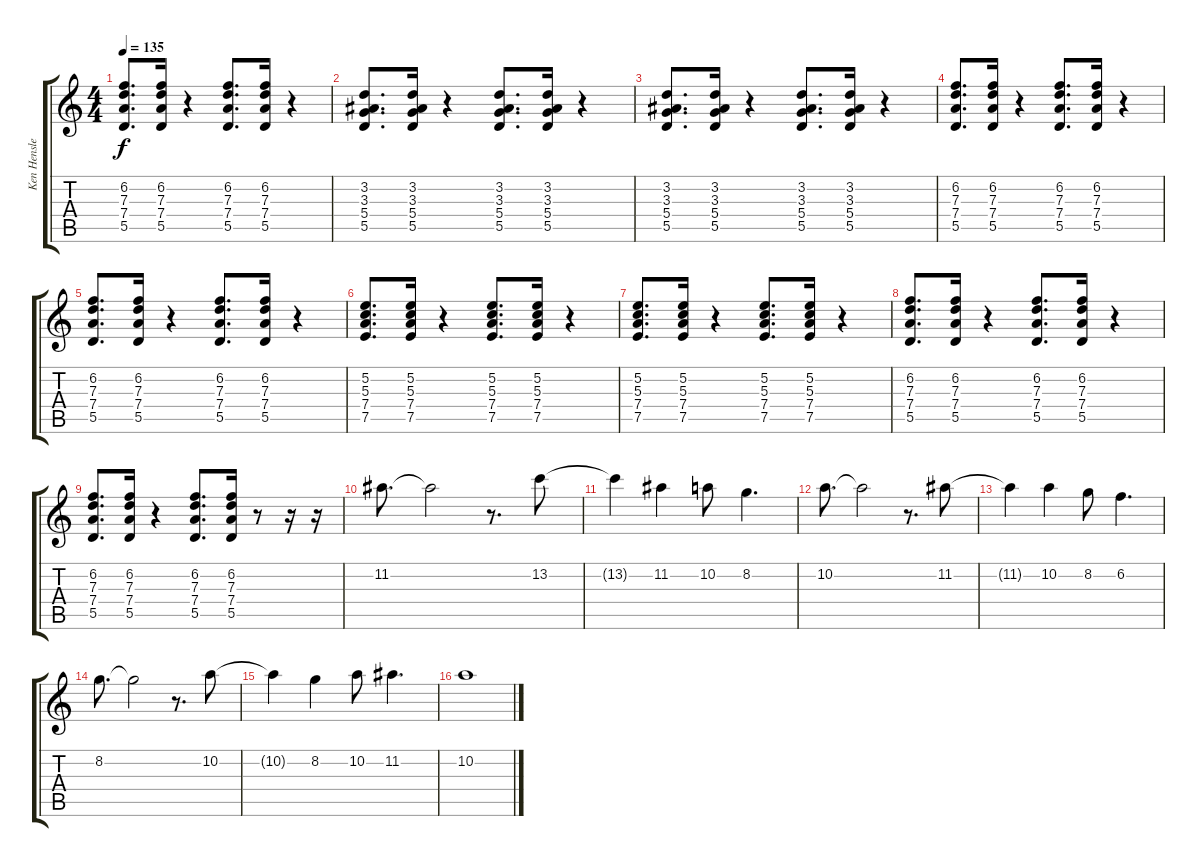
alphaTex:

\track ("Ken Hensley (guitar1)" "Ken Hensle") {instrument overdrivenguitar}
\staff {score tabs}
\tuning (E4 B3 G3 D3 A2 E2) {hide}
\ts (4 4)
\tempo 135
\clef g2
\ks c
(6.2 7.3 7.4 5.5).8{d dy f} (6.2 7.3 7.4 5.5).16 r.4 (6.2 7.3 7.4 5.5).8{d} (6.2 7.3 7.4 5.5).16 r.4 |
(3.2 3.3 5.4 5.5).8{d} (3.2 3.3 5.4 5.5).16 r.4 (3.2 3.3 5.4 5.5).8{d} (3.2 3.3 5.4 5.5).16 r.4 |
(3.2 3.3 5.4 5.5).8{d} (3.2 3.3 5.4 5.5).16 r.4 (3.2 3.3 5.4 5.5).8{d} (3.2 3.3 5.4 5.5).16 r.4 |
(6.2 7.3 7.4 5.5).8{d} (6.2 7.3 7.4 5.5).16 r.4 (6.2 7.3 7.4 5.5).8{d} (6.2 7.3 7.4 5.5).16 r.4 |
(6.2 7.3 7.4 5.5).8{d} (6.2 7.3 7.4 5.5).16 r.4 (6.2 7.3 7.4 5.5).8{d} (6.2 7.3 7.4 5.5).16 r.4 |
(5.2 5.3 7.4 7.5).8{d} (5.2 5.3 7.4 7.5).16 r.4 (5.2 5.3 7.4 7.5).8{d} (5.2 5.3 7.4 7.5).16 r.4 |
(5.2 5.3 7.4 7.5).8{d} (5.2 5.3 7.4 7.5).16 r.4 (5.2 5.3 7.4 7.5).8{d} (5.2 5.3 7.4 7.5).16 r.4 |
(6.2 7.3 7.4 5.5).8{d} (6.2 7.3 7.4 5.5).16 r.4 (6.2 7.3 7.4 5.5).8{d} (6.2 7.3 7.4 5.5).16 r.4 |
(6.2 7.3 7.4 5.5).8{d} (6.2 7.3 7.4 5.5).16 r.4 (6.2 7.3 7.4 5.5).8{d} (6.2 7.3 7.4 5.5).16 r.8 r.16 r.16 |
11.2.8{d} 11.2{t}.2 r.8{d} 13.2.8 |
13.2{t}.4 11.2.4 10.2.8 8.2.4{d} |
10.2.8{d} 10.2{t}.2 r.8{d} 11.2.8 |
11.2{t}.4 10.2.4 8.2.8 6.2.4{d} |
8.2.8{d} 8.2{t}.2 r.8{d} 10.2.8 |
10.2{t}.4 8.2.4 10.2.8 11.2.4{d} |
10.2.1
